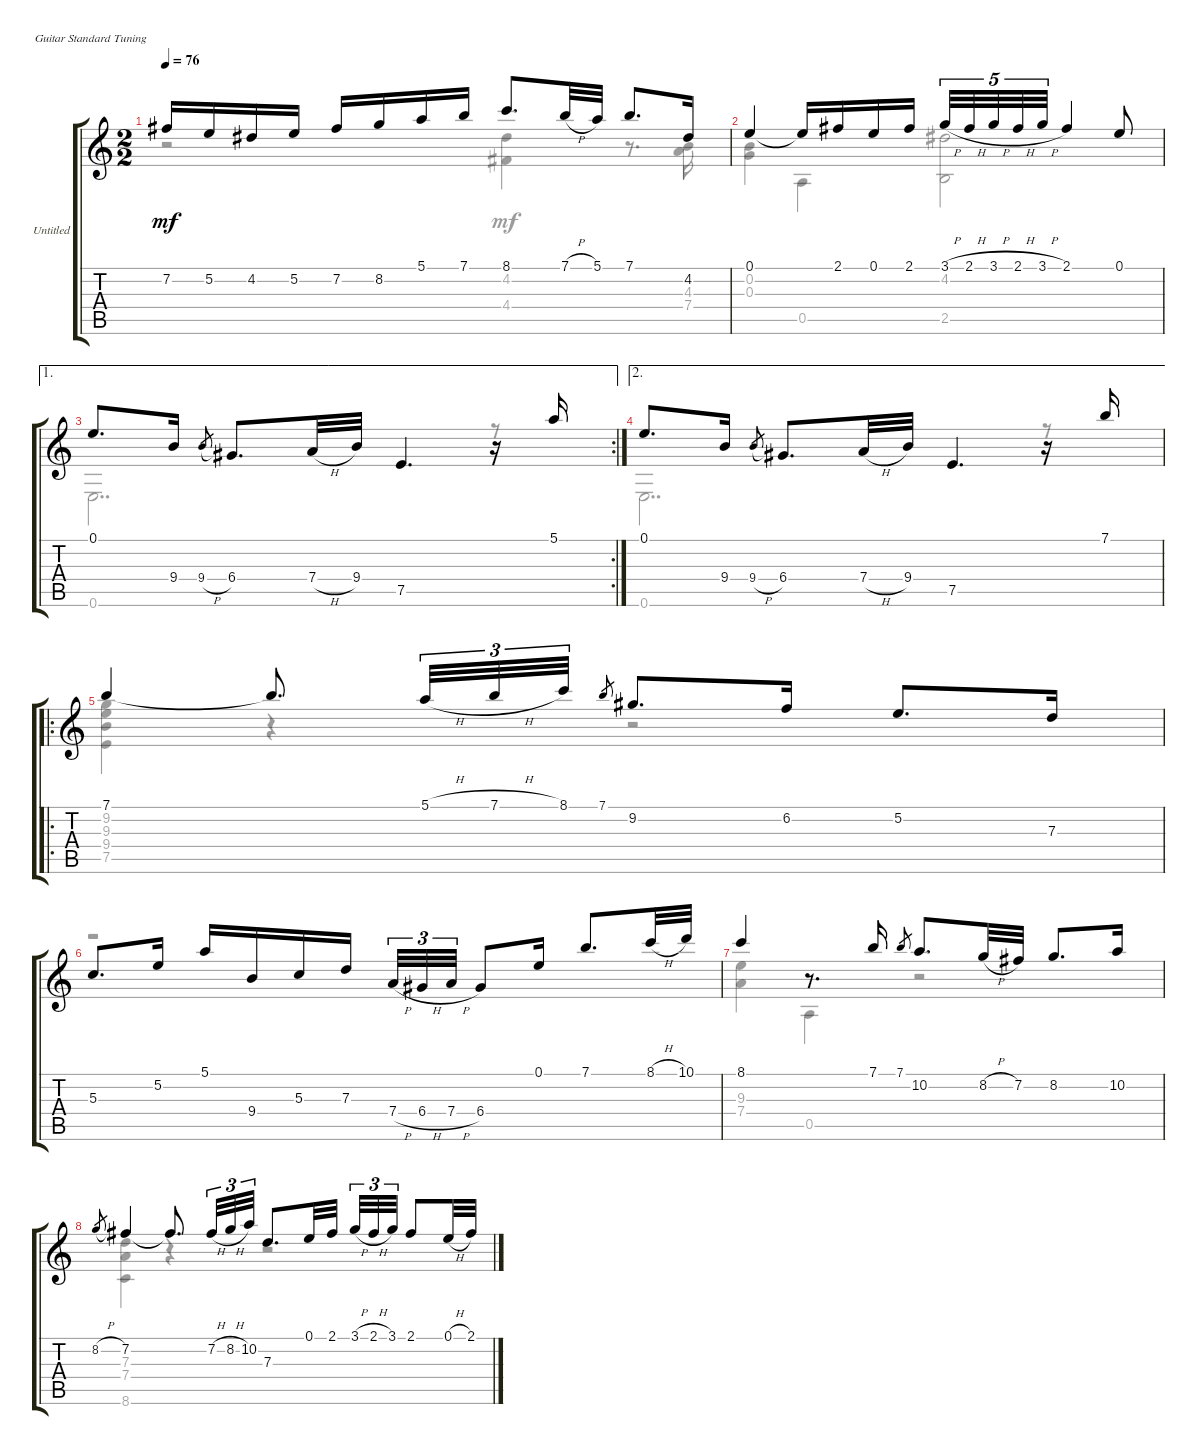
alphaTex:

\bracketExtendMode groupsimilarinstruments
\firstSystemTrackNameOrientation horizontal
\otherSystemsTrackNameOrientation horizontal
\track ("Untitled" "Untitled") {instrument acousticguitarnylon}
\staff {score tabs}
\tuning (E4 B3 G3 D3 A2 E2)
\voice
\ts (2 2)
\tempo 76
\clef g2
\ks c
7.2.16{dy mf} 5.2.16 4.2.16 5.2.16 7.2.16 8.2.16 5.1.16 7.1.16 8.1.8{d} 7.1{h}.32 5.1.32 7.1.8{d} 4.2.16 |
0.1.4 0.1{t}.16 2.1.16 0.1.16 2.1.16 3.1{h}.32{tu (5 4)} 2.1{h}.32{tu (5 4)} 3.1{h}.32{tu (5 4)} 2.1{h}.32{tu (5 4)} 3.1{h}.32{tu (5 4)} 2.1.4 0.1.8 |
\ae 1
\rc 2
0.1.8{d} 9.4.16 9.4{h}.8{gr} 6.4.8{d} 7.4{h}.32 9.4.32 7.5.4{d} r.16 5.1.16 |
\ae 2
0.1.8{d} 9.4.16 9.4{h}.8{gr} 6.4.8{d} 7.4{h}.32 9.4.32 7.5.4{d} r.16 7.1.16 |
\ro
7.1.4 7.1{t}.8{d} 5.1{h}.32{tu (3 2)} 7.1{h}.32{tu (3 2)} 8.1.32{tu (3 2)} 7.1.8{gr} 9.2.8{d} 6.2.16 5.2.8{d} 7.3.16 |
5.3.8{d} 5.2.16 5.1.16 9.4.16 5.3.16 7.3.16 7.4{h}.32{tu (3 2)} 6.4{h}.32{tu (3 2)} 7.4{h}.32{tu (3 2)} 6.4.8 0.1.16 7.1.8{d} 8.1{h}.32 10.1.32 |
8.1.4 r.8{d} 7.1.16 7.1.8{gr} 10.2.8{d} 8.2{h}.32 7.2.32 8.2.8{d} 10.2.16 |
8.2{h}.8{gr} 7.2.4 7.2{t}.8{d} 7.2{h}.32{tu (3 2)} 8.2{h}.32{tu (3 2)} 10.2.32{tu (3 2)} 7.3.8{d} 0.1.32 2.1.32 3.1{h}.32{tu (3 2)} 2.1{h}.32{tu (3 2)} 3.1.32{tu (3 2)} 2.1.8 0.1{h}.32 2.1.32
\voice
\clef g2
\ottava regular
\simile none
\ks c
r.2{dy mf} (4.2 4.4).4 r.8{d} (4.3 7.4).16 |
(0.2 0.3).4 0.5.4 (4.2 2.5).2 |
0.6.2{dd} r.8 |
0.6.2{dd} r.8 |
(9.2 9.3 9.4 7.5).4 r.4 r.2 |
r.1 |
(9.3 7.4).4 0.5.4 r.2 |
(7.3 7.4 8.6).4 r.4 r.2
